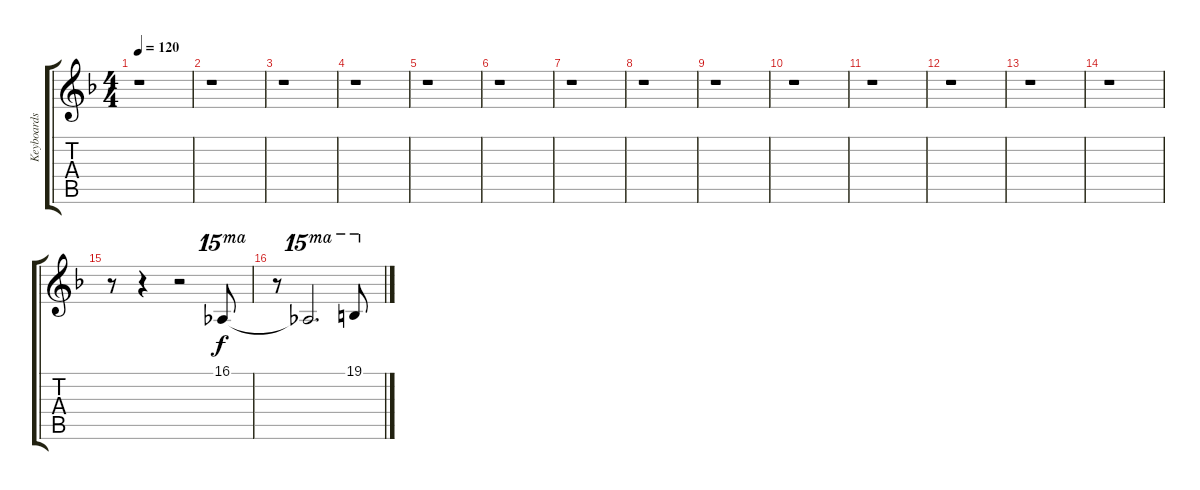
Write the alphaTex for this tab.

\track ("Keyboards" "Keyboards") {instrument harpsichord}
\staff {score tabs}
\tuning (E4 B3 G3 D3 A2 E2) {hide}
\ts (4 4)
\tempo 120
\clef g2
\ks f
r.1{dy f} |
r.1 |
r.1 |
r.1 |
r.1 |
r.1 |
r.1 |
r.1 |
r.1 |
r.1 |
r.1 |
r.1 |
r.1 |
r.1 |
r.8 r.4 r.2 16.1.8{ot 15ma} |
r.8 16.1{t}.2{d ot 15ma} 19.1.8{ot 15ma}
